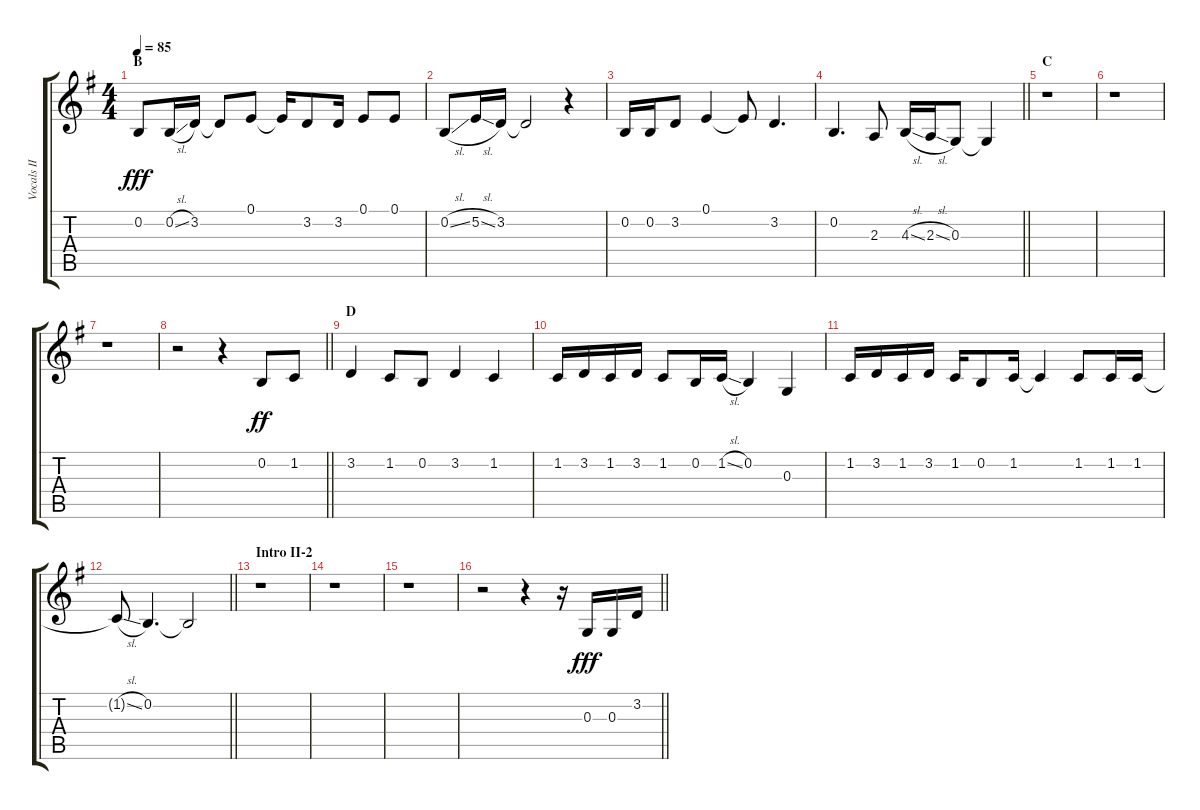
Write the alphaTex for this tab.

\track ("Vocals II" "Vocals II") {instrument voiceoohs}
\staff {score tabs}
\tuning (E4 B3 G3 D3 A2 E2) {hide}
\ts (4 4)
\section ("" "B")
\tempo 85
\clef g2
\ks g
0.2.8{dy fff} 0.2{sl}.16 3.2.16 3.2{t}.8 0.1.8 0.1{t}.16 3.2.8 3.2.16 0.1.8 0.1.8 |
0.2{sl}.8 5.2{sl}.16 3.2.16 3.2{t}.2 r.4 |
0.2.16 0.2.16 3.2.8 0.1.4 0.1{t}.8 3.2.4{d} |
\barLineRight lightlight
0.2.4{d} 2.3.8 4.3{sl}.16 2.3{sl}.16 0.3.8 0.3{t}.4 |
\section ("" "C")
r.1 |
r.1 |
r.1 |
\barLineRight lightlight
r.2 r.4 0.2.8{dy ff} 1.2.8 |
\section ("" "D")
3.2.4 1.2.8 0.2.8 3.2.4 1.2.4 |
1.2.16 3.2.16 1.2.16 3.2.16 1.2.8 0.2.16 1.2{sl}.16 0.2.4 0.3.4 |
1.2.16 3.2.16 1.2.16 3.2.16 1.2.16 0.2.8 1.2.16 1.2{t}.4 1.2.8 1.2.16 1.2.16 |
\barLineRight lightlight
1.2{sl t}.8 0.2.4{d} 0.2{t}.2 |
\section ("" "Intro II-2")
r.1 |
r.1 |
r.1 |
\barLineRight lightlight
r.2 r.4 r.16 0.3.16{dy fff} 0.3.16 3.2.16
